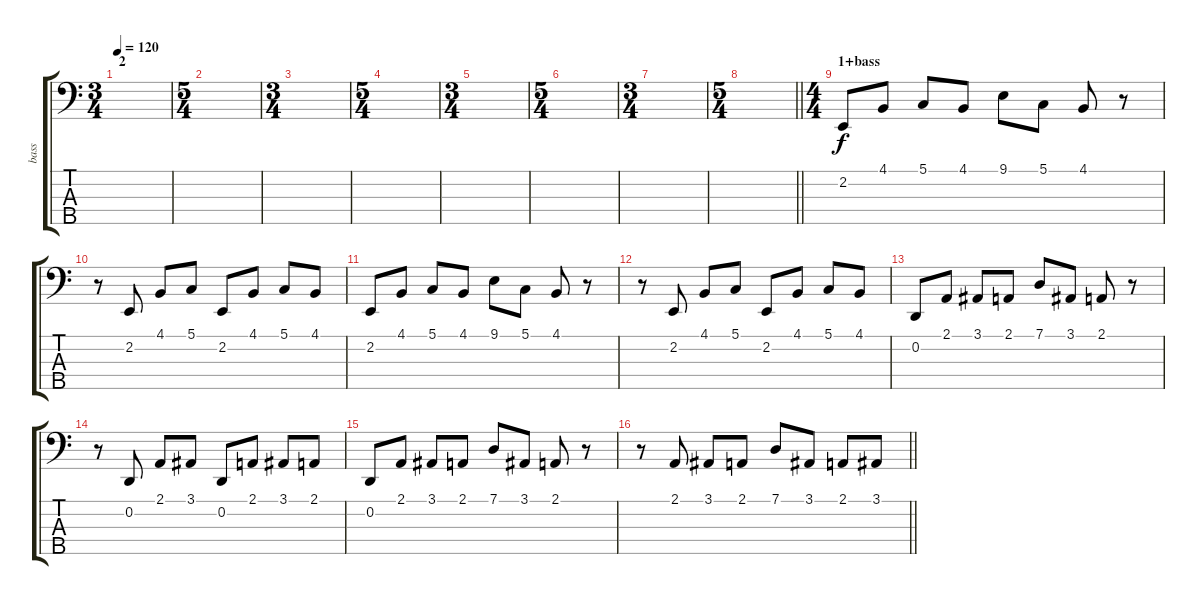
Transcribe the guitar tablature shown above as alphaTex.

\track ("bass" "bass") {instrument pizzicatostrings}
\staff {score tabs}
\tuning (G2 D2 A1 E1 B0) {hide}
\ts (3 4)
\section ("" "2")
\tempo 120
\clef f4
\ks c
|
\ts (5 4)
|
\ts (3 4)
|
\ts (5 4)
|
\ts (3 4)
|
\ts (5 4)
|
\ts (3 4)
|
\ts (5 4)
\barLineRight lightlight
|
\ts (4 4)
\section ("" "1+bass")
2.2.8 4.1.8 5.1.8 4.1.8 9.1.8 5.1.8 4.1.8 r.8 |
r.8 2.2.8 4.1.8 5.1.8 2.2.8 4.1.8 5.1.8 4.1.8 |
2.2.8 4.1.8 5.1.8 4.1.8 9.1.8 5.1.8 4.1.8 r.8 |
r.8 2.2.8 4.1.8 5.1.8 2.2.8 4.1.8 5.1.8 4.1.8 |
0.2.8 2.1.8 3.1.8 2.1.8 7.1.8 3.1.8 2.1.8 r.8 |
r.8 0.2.8 2.1.8 3.1.8 0.2.8 2.1.8 3.1.8 2.1.8 |
0.2.8 2.1.8 3.1.8 2.1.8 7.1.8 3.1.8 2.1.8 r.8 |
\barLineRight lightlight
r.8 2.1.8 3.1.8 2.1.8 7.1.8 3.1.8 2.1.8 3.1.8
